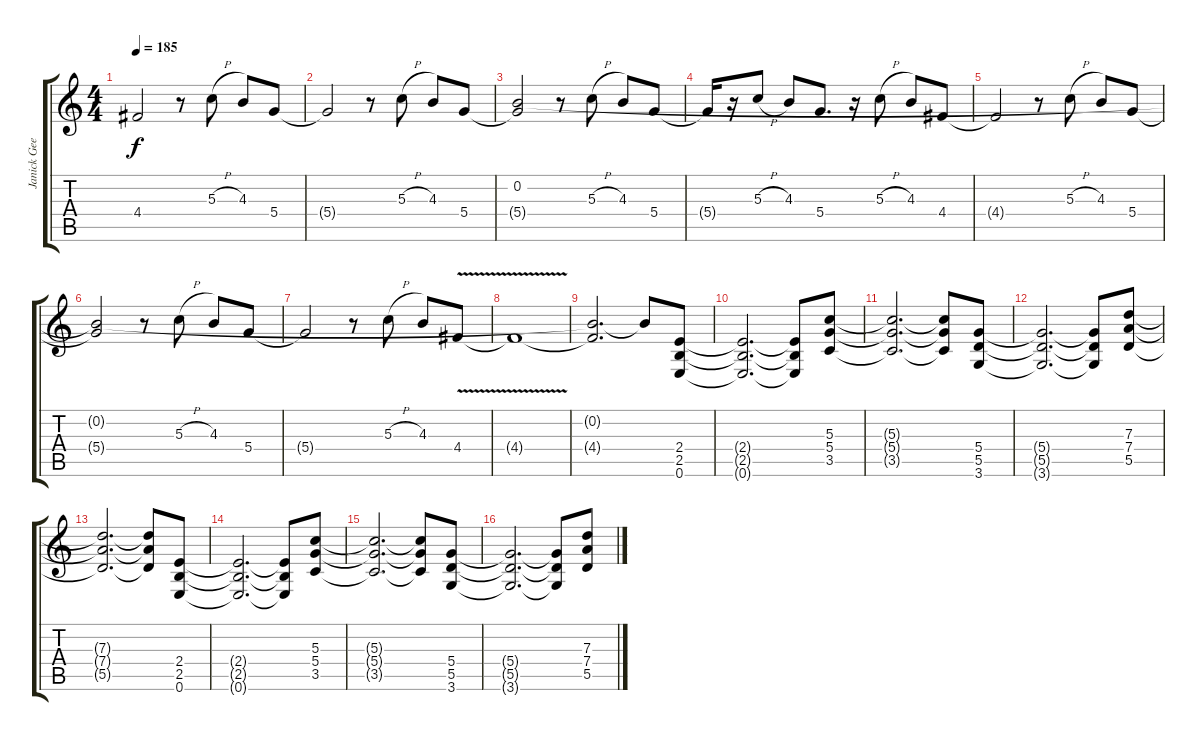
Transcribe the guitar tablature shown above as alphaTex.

\track ("Janick Geers" "Janick Gee") {instrument overdrivenguitar}
\staff {score tabs}
\tuning (E4 B3 G3 D3 A2 E2) {hide}
\ts (4 4)
\tempo 185
\clef g2
\ks c
4.4{t}.2{dy f} r.8 5.3{h}.8 4.3.8 5.4.8 |
5.4{t}.2 r.8 5.3{h}.8 4.3.8 5.4.8 |
(0.2 5.4{t}).2 r.8 5.3{h}.8 4.3.8 5.4.8 |
5.4{t}.16 r.16 5.3{h}.8 4.3.8 5.4.8{d} r.16 5.3{h}.8 4.3.8 4.4.8 |
4.4{t}.2 r.8 5.3{h}.8 4.3.8 5.4.8 |
(0.2{t} 5.4{t}).2 r.8 5.3{h}.8 4.3.8 5.4.8 |
5.4{t}.2 r.8 5.3{h}.8 4.3.8 4.4{v}.8 |
4.4{t}.1 |
(0.2{t} 4.4{t}).2{d} 0.2{t}.8 (2.4 2.5 0.6).8{balance 12} |
(2.4{t} 2.5{t} 0.6{t}).2{d} (2.4{t} 2.5{t} 0.6{t}).8 (5.3 5.4 3.5).8 |
(5.3{t} 5.4{t} 3.5{t}).2{d} (5.3{t} 5.4{t} 3.5{t}).8 (5.4 5.5 3.6).8 |
(5.4{t} 5.5{t} 3.6{t}).2{d} (5.4{t} 5.5{t} 3.6{t}).8 (7.3 7.4 5.5).8 |
(7.3{t} 7.4{t} 5.5{t}).2{d} (7.3{t} 7.4{t} 5.5{t}).8 (2.4 2.5 0.6).8 |
(2.4{t} 2.5{t} 0.6{t}).2{d} (2.4{t} 2.5{t} 0.6{t}).8 (5.3 5.4 3.5).8 |
(5.3{t} 5.4{t} 3.5{t}).2{d} (5.3{t} 5.4{t} 3.5{t}).8 (5.4 5.5 3.6).8 |
(5.4{t} 5.5{t} 3.6{t}).2{d} (5.4{t} 5.5{t} 3.6{t}).8 (7.3 7.4 5.5).8
